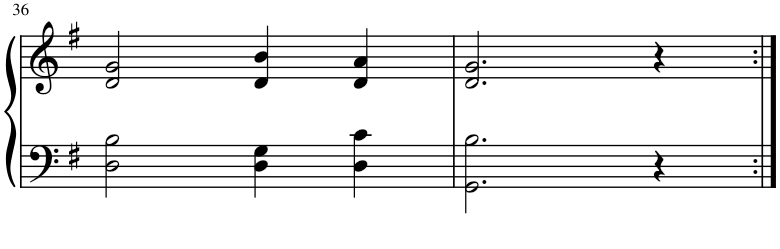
**kern	**kern
*part1	*part1
*staff2	*staff1
*I"Piano	*
*I'Pno.	*
!!LO:PB:g=z
*clefF4	*clefG2
*k[f#]	*k[f#]
*M4/4	*M4/4
=36	=36
2D\ 2B\	2d/ 2g/
4D\ 4G\	4d/ 4b/
4D\ 4c\	4d/ 4a/
=37	=37
2.GG\ 2.B\	2.d/ 2.g/
4r	4r
=:|!	=:|!
*-	*-
